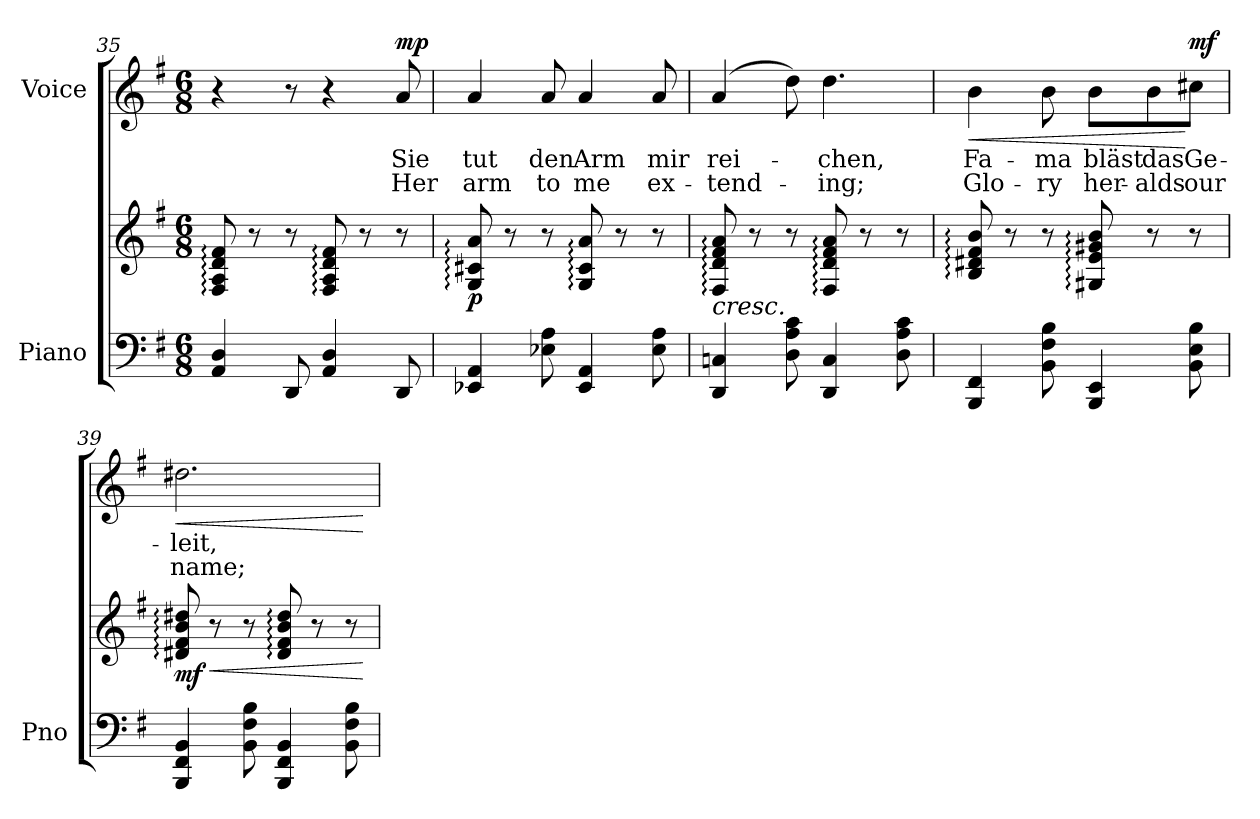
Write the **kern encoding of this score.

**kern	**kern	**dynam	**kern	**text	**text	**dynam
*part2	*part2	*part2	*part1	*part1	*part1	*part1
*staff3	*staff2	*staff2/3	*staff1	*staff1	*staff1	*staff1
*I"Piano	*	*	*I"Voice	*	*	*
*I'Pno	*	*	*	*	*	*
!!LO:LB:g=z
*clefF4	*clefG2	*	*clefG2	*	*	*
*k[f#]	*k[f#]	*	*k[f#]	*	*	*
*M6/8	*M6/8	*	*M6/8	*	*	*
=35	=35	=35	=35	=35	=35	=35
4AA/ 4D/	8F#/: 8A/: 8d/: 8f#/:	.	4r	.	.	.
.	8r	.	.	.	.	.
8DD/	8r	.	8r	.	.	.
4AA/ 4D/	8F#/: 8A/: 8d/: 8f#/:	.	4r	.	.	.
.	8r	.	.	.	.	.
!	!	!	!	!LO:LY:b	!LO:LY:b	!LO:DY:a
8DD/	8r	.	8a/	Sie	Her	mp
=36	=36	=36	=36	=36	=36	=36
!	!	!LO:DY:b	!	!LO:LY:b	!LO:LY:b	!
4EE-X/ 4AA/	8G/: 8c#X/: 8a/:	p	4a/	tut	arm	.
.	8r	.	.	.	.	.
!	!	!	!	!LO:LY:b	!LO:LY:b	!
8E-X\ 8A\	8r	.	8a/	den	to	.
!	!	!	!	!LO:LY:b	!LO:LY:b	!
4EE-/ 4AA/	8G/: 8c#/: 8a/:	.	4a/	Arm	me	.
.	8r	.	.	.	.	.
!	!	!	!	!LO:LY:b	!LO:LY:b	!
8E-\ 8A\	8r	.	8a/	mir	ex-	.
=37	=37	=37	=37	=37	=37	=37
!	!LO:TX:b:i:t=cresc.	!	!	!	!	!
!	!	!	!	!LO:LY:b	!LO:LY:b	!
4DD/ 4Cn/	8F#/: 8d/: 8f#/: 8a/:	.	(>4a/	rei-	-tend-	.
.	8r	.	.	.	.	.
8D\ 8A\ 8c\	8r	.	8dd\)	.	.	.
!	!	!	!	!LO:LY:b	!LO:LY:b	!
4DD/ 4C/	8F#/: 8d/: 8f#/: 8a/:	.	4.dd\	-chen,	-ing;	.
.	8r	.	.	.	.	.
8D\ 8A\ 8c\	8r	.	.	.	.	.
=38	=38	=38	=38	=38	=38	=38
!	!	!	!	!LO:LY:b	!LO:LY:b	!LO:HP:b
4BBB/ 4FF#/	8B/: 8d#X/: 8f#/: 8b/:	.	4b\	Fa-	Glo-	<
.	8r	.	.	.	.	.
!	!	!	!	!LO:LY:b	!LO:LY:b	!
8BB\ 8F#\ 8B\	8r	.	8b\	-ma	-ry	.
!	!	!	!	!LO:LY:b	!LO:LY:b	!
4BBB/ 4EE/	8G#X/: 8e/: 8g#X/: 8b/:	.	8b\L	bläst	her-	.
!	!	!	!	!LO:LY:b	!LO:LY:b	!
.	8r	.	8b\	das	-alds	.
!	!	!	!	!LO:LY:b	!LO:LY:b	!LO:DY:n=1:a
8BB\ 8E\ 8B\	8r	.	8cc#X\J	Ge-	our	[ mf
!!LO:PB:g=z
=39	=39	=39	=39	=39	=39	=39
!	!	!LO:DY:b	!	!LO:LY:b	!LO:LY:b	!LO:HP:b
4BBB/ 4FF#/ 4BB/	8d#X/: 8f#/: 8b/: 8dd#X/:	mf	2.dd#X\	-leit,	name;	<
!	!	!LO:HP:b	!	!	!	!
.	8r	<	.	.	.	.
8BB\ 8F#\ 8B\	8r	.	.	.	.	.
4BBB/ 4FF#/ 4BB/	8d#/: 8f#/: 8b/: 8dd#/:	.	.	.	.	.
.	8r	.	.	.	.	.
8BB\ 8F#\ 8B\	8r	.	.	.	.	.
.	.	[	.	.	.	[
=	=	=	=	=	=	=
*-	*-	*-	*-	*-	*-	*-
